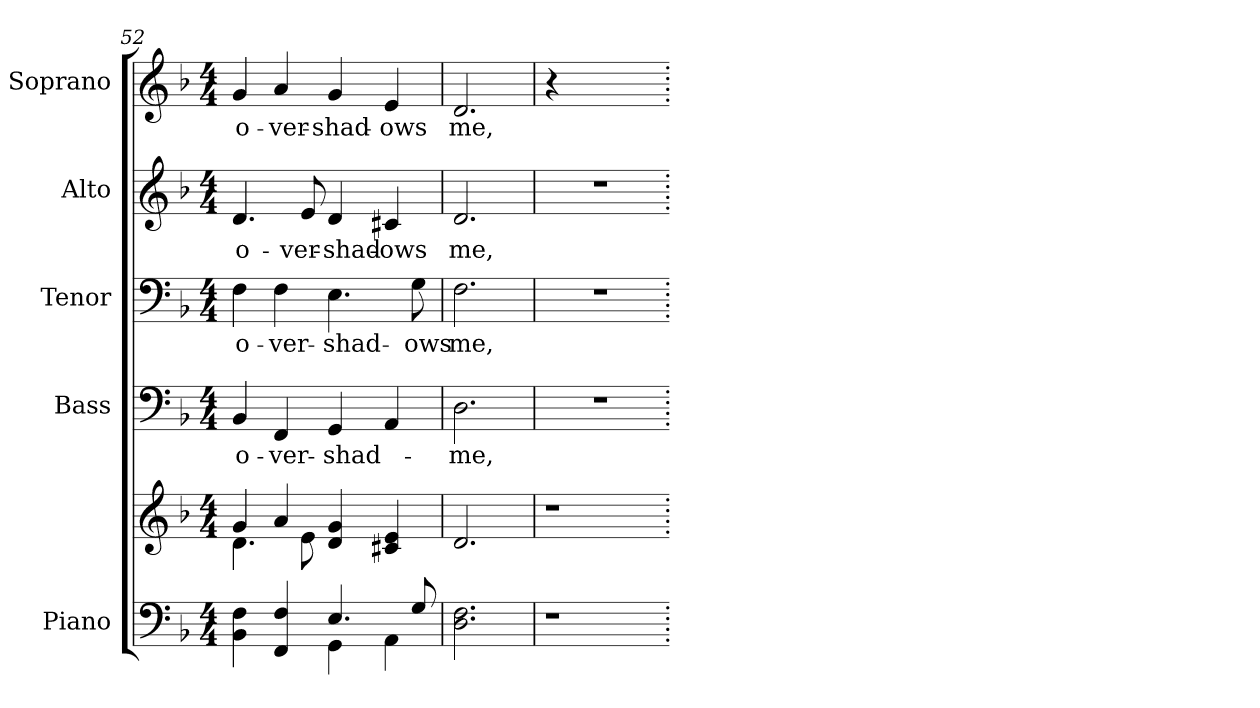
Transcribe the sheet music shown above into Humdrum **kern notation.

**kern	**kern	**kern	**text	**kern	**text	**kern	**text	**kern	**text
*part5	*part5	*part4	*part4	*part3	*part3	*part2	*part2	*part1	*part1
*staff6	*staff5	*staff4	*staff4	*staff3	*staff3	*staff2	*staff2	*staff1	*staff1
*I"Piano	*	*I"Bass	*	*I"Tenor	*	*I"Alto	*	*I"Soprano	*
*I'Pno.	*	*I'B.	*	*I'T.	*	*I'A.	*	*I'S.	*
*clefF4	*clefG2	*clefF4	*	*clefF4	*	*clefG2	*	*clefG2	*
*k[b-]	*k[b-]	*k[b-]	*	*k[b-]	*	*k[b-]	*	*k[b-]	*
*F:	*F:	*F:	*	*F:	*	*F:	*	*F:	*
*M4/4	*M4/4	*M4/4	*	*M4/4	*	*M4/4	*	*M4/4	*
=52	=52	=52	=52	=52	=52	=52	=52	=52	=52
*^	*^	*	*	*	*	*	*	*	*
!	!	!	!	!	!LO:LY:b:color=#000000	!	!	!	!	!	!
!	!	!	!	!	!	!	!LO:LY:b:color=#000000	!	!	!	!
!	!	!	!	!	!	!	!	!	!LO:LY:b:color=#000000	!	!
!	!	!	!	!	!	!	!	!	!	!	!LO:LY:b:color=#000000
4BB-i\ 4Fi	2ryy	4gi/	4.di\	4BB-i/	o-	4Fi\	o-	4.di/	o-	4gi/	o-
!	!	!	!	!	!LO:LY:b:color=#000000	!	!	!	!	!	!
!	!	!	!	!	!	!	!LO:LY:b:color=#000000	!	!	!	!
!	!	!	!	!	!	!	!	!	!	!	!LO:LY:b:color=#000000
4FFi/ 4Fi	.	4ai/	.	4FFi/	-ver-	4Fi\	-ver-	.	.	4ai/	-ver-
!	!	!	!	!	!	!	!	!	!LO:LY:b:color=#000000	!	!
.	.	.	8ei\	.	.	.	.	8ei/	-ver-	.	.
!	!	!	!	!	!LO:LY:b:color=#000000	!	!	!	!	!	!
!	!	!	!	!	!	!	!LO:LY:b:color=#000000	!	!	!	!
!	!	!	!	!	!	!	!	!	!LO:LY:b:color=#000000	!	!
!	!	!	!	!	!	!	!	!	!	!	!LO:LY:b:color=#000000
4.Ei/	4GGi\	4di/ 4gi	2ryy	4GGi/	-shad-	4.Ei\	-shad-	4di/	-shad-	4gi/	-shad-
!	!	!	!	!	!	!	!	!	!LO:LY:b:color=#000000	!	!
!	!	!	!	!	!	!	!	!	!	!	!LO:LY:b:color=#000000
.	4AAi\	4c#Xi/ 4ei	.	4AAi/	.	.	.	4c#Xi/	-ows	4ei/	-ows
!	!	!	!	!	!	!	!LO:LY:b:color=#000000	!	!	!	!
8Gi/	.	.	.	.	.	8Gi\	-ows	.	.	.	.
*v	*v	*	*	*	*	*	*	*	*	*	*
*	*v	*v	*	*	*	*	*	*	*	*
=53	=53	=53	=53	=53	=53	=53	=53	=53	=53
!	!	!	!LO:LY:b:color=#000000	!	!	!	!	!	!
!	!	!	!	!	!LO:LY:b:color=#000000	!	!	!	!
!	!	!	!	!	!	!	!LO:LY:b:color=#000000	!	!
!	!	!	!	!	!	!	!	!	!LO:LY:b:color=#000000
2.Di\ 2.Fi	2.di/	2.Di\	me,	2.Fi\	me,	2.di/	me,	2.di/	me,
!!LO:PB:g=z
=54	=54	=54	=54	=54	=54	=54	=54	=54	=54
!LO:N:vis=1	!LO:N:vis=1	!LO:N:vis=1	!	!LO:N:vis=1	!	!LO:N:vis=1	!	!	!
4r	4r	1r	.	1r	.	1r	.	4r	.
2.ryy	2.ryy	.	.	.	.	.	.	2.ryy	.
=.	=.	=.	=.	=.	=.	=.	=.	=.	=.
*-	*-	*-	*-	*-	*-	*-	*-	*-	*-
